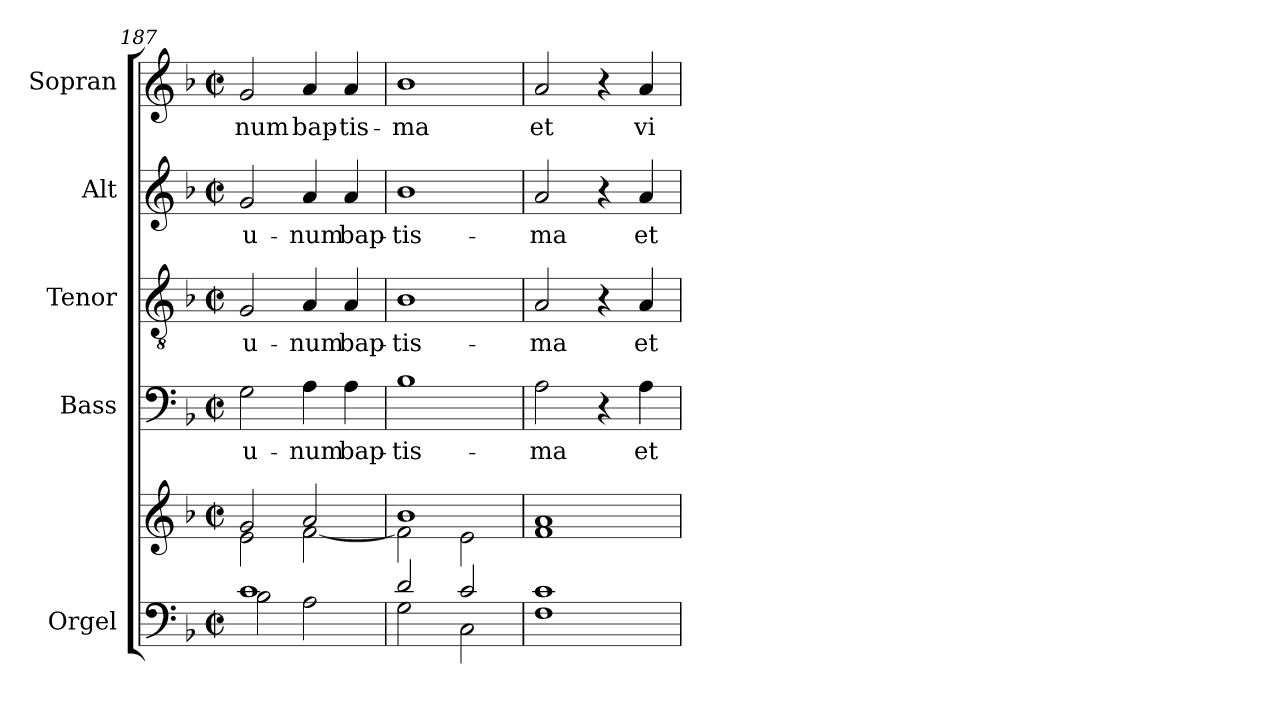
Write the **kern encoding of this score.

**kern	**kern	**kern	**text	**kern	**text	**kern	**text	**kern	**text
*part5	*part5	*part4	*part4	*part3	*part3	*part2	*part2	*part1	*part1
*staff6	*staff5	*staff4	*staff4	*staff3	*staff3	*staff2	*staff2	*staff1	*staff1
*I"Orgel	*	*I"Bass	*	*I"Tenor	*	*I"Alt	*	*I"Sopran	*
*I'Org.	*	*I'B.	*	*I'T.	*	*I'A.	*	*I'S.	*
*clefF4	*clefG2	*clefF4	*	*clefGv2	*	*clefG2	*	*clefG2	*
*k[b-]	*k[b-]	*k[b-]	*	*k[b-]	*	*k[b-]	*	*k[b-]	*
*F:	*F:	*F:	*	*F:	*	*F:	*	*F:	*
*M2/2	*M2/2	*M2/2	*	*M2/2	*	*M2/2	*	*M2/2	*
*met(c|)	*met(c|)	*met(c|)	*	*met(c|)	*	*met(c|)	*	*met(c|)	*
=187	=187	=187	=187	=187	=187	=187	=187	=187	=187
*^	*^	*	*	*	*	*	*	*	*
!	!	!	!	!	!LO:LY:b	!	!LO:LY:b	!	!LO:LY:b	!	!LO:LY:b
1c	2B-\	2g/	2e\	2G\	u-	2G/	u-	2g/	u-	2g/	-num
!	!	!	!	!	!LO:LY:b	!	!LO:LY:b	!	!LO:LY:b	!	!LO:LY:b
.	2A\	2a/	[<2f\	4A\	-num	4A/	-num	4a/	-num	4a/	bap-
!	!	!	!	!	!LO:LY:b	!	!LO:LY:b	!	!LO:LY:b	!	!LO:LY:b
.	.	.	.	4A\	bap-	4A/	bap-	4a/	bap-	4a/	-tis-
=188	=188	=188	=188	=188	=188	=188	=188	=188	=188	=188	=188
!	!	!	!	!	!LO:LY:b	!	!LO:LY:b	!	!LO:LY:b	!	!LO:LY:b
2d/	2G\	1b-	2f\]	1B-	-tis-	1B-	-tis-	1b-	-tis-	1b-	-ma
2c/	2C\	.	2e\	.	.	.	.	.	.	.	.
=189	=189	=189	=189	=189	=189	=189	=189	=189	=189	=189	=189
!	!	!	!	!	!LO:LY:b	!	!LO:LY:b	!	!LO:LY:b	!	!LO:LY:b
1c	1F	1a	1f	2A\	-ma	2A/	-ma	2a/	-ma	2a/	et
.	.	.	.	4r	.	4r	.	4r	.	4r	.
!	!	!	!	!	!LO:LY:b	!	!LO:LY:b	!	!LO:LY:b	!	!LO:LY:b
.	.	.	.	4A\	et	4A/	et	4a/	et	4a/	vi-
*v	*v	*	*	*	*	*	*	*	*	*	*
*	*v	*v	*	*	*	*	*	*	*	*
=	=	=	=	=	=	=	=	=	=
*-	*-	*-	*-	*-	*-	*-	*-	*-	*-
